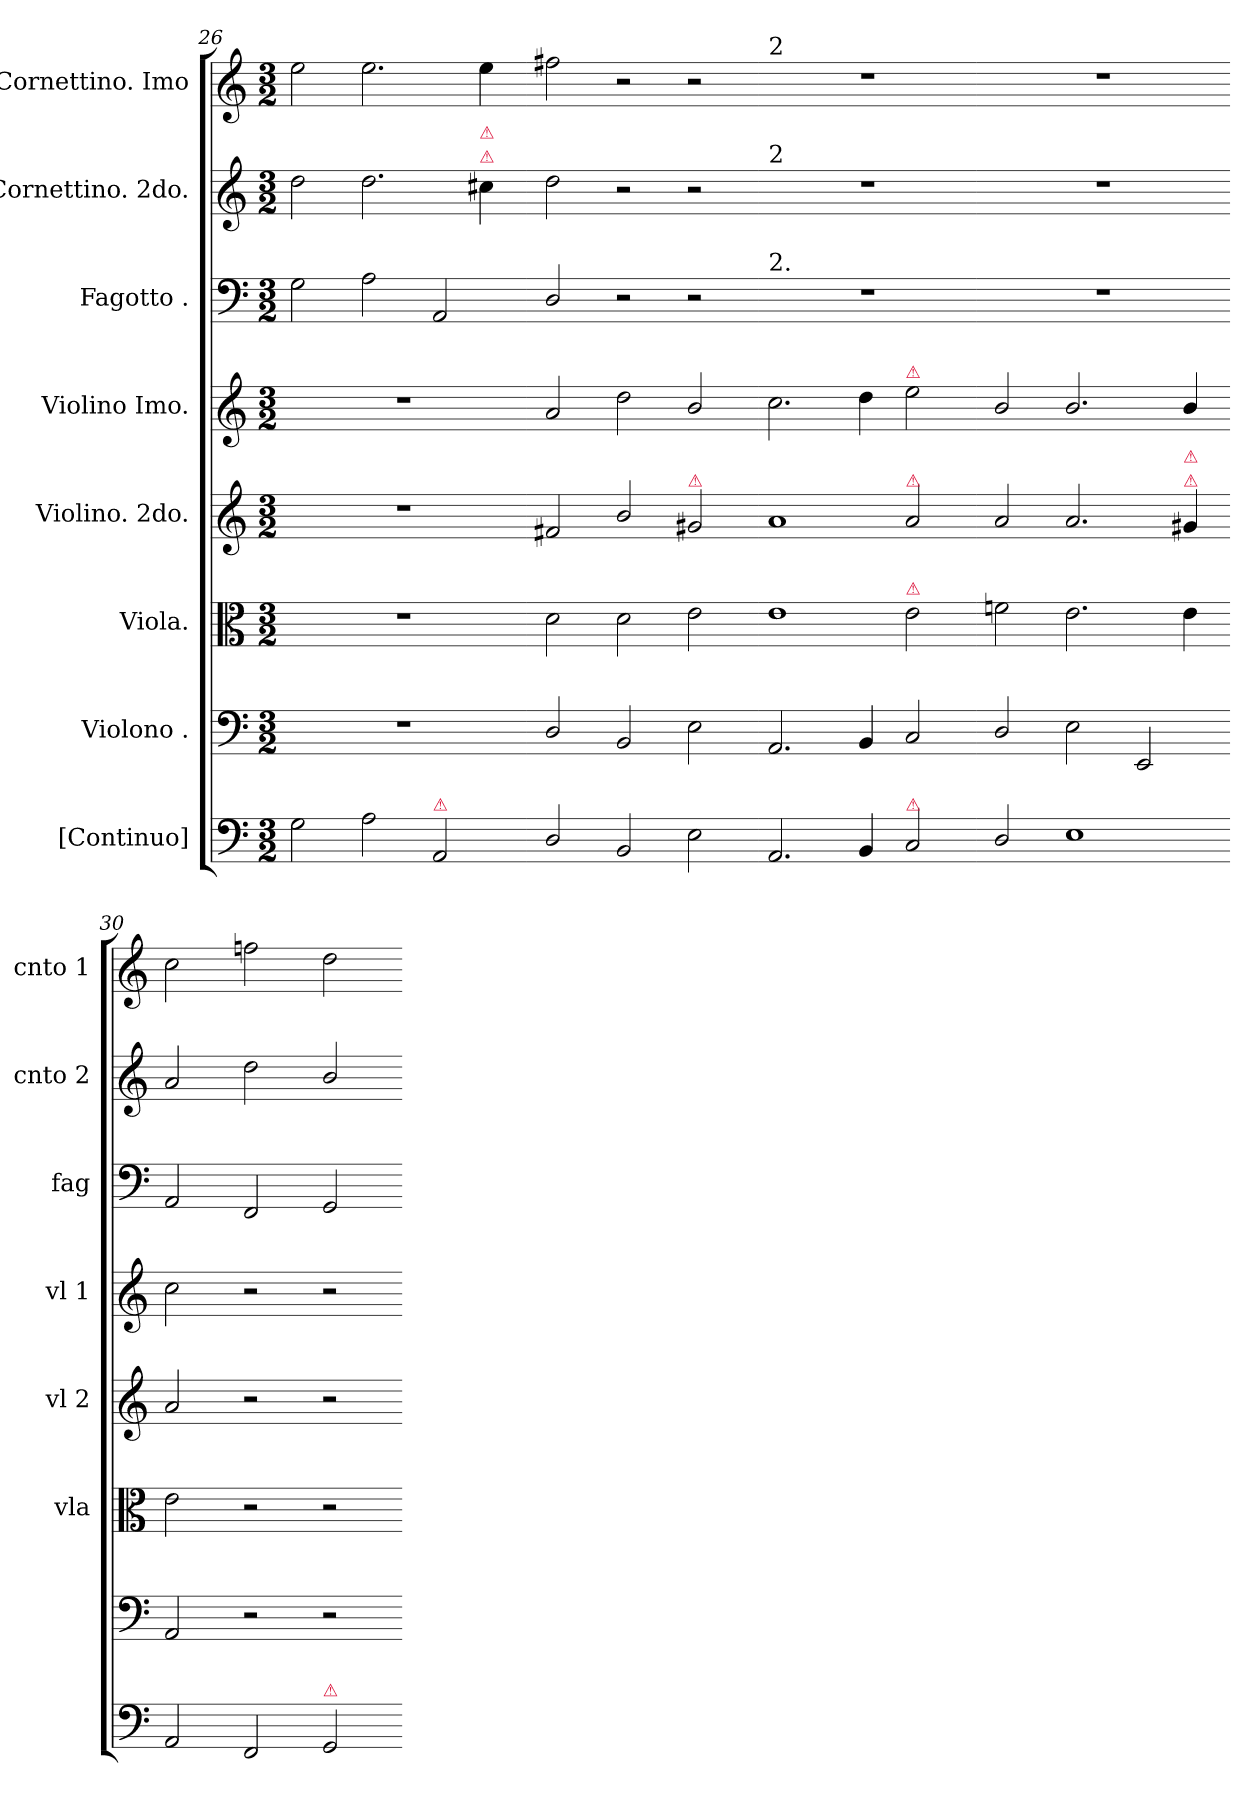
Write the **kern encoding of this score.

**kern	**kern	**kern	**kern	**kern	**kern	**kern	**kern
*part8	*part7	*part6	*part5	*part4	*part3	*part2	*part1
*staff8	*staff7	*staff6	*staff5	*staff4	*staff3	*staff2	*staff1
*I"[Continuo]	*I"Violono .	*I"Viola.	*I"Violino. 2do.	*I"Violino Imo.	*I"Fagotto .	*I"Cornettino. 2do.	*I"Cornettino. Imo
*	*	*I'vla	*I'vl 2	*I'vl 1	*I'fag	*I'cnto 2	*I'cnto 1
*clefF4	*clefF4	*clefC3	*clefG2	*clefG2	*clefF4	*clefG2	*clefG2
*k[]	*k[]	*k[]	*k[]	*k[]	*k[]	*k[]	*k[]
*C:	*C:	*C:	*C:	*C:	*C:	*C:	*C:
*M3/2	*M3/2	*M3/2	*M3/2	*M3/2	*M3/2	*M3/2	*M3/2
=26	=26	=26	=26	=26	=26	=26	=26
2G\	1.r	1.r	1.r	1.r	2G\	2dd\	2ee\
2A\	.	.	.	.	2A\	2.dd\	2.ee\
!LO:TX:a:color=crimson:t=⚠	!	!	!	!	!	!	!
2AA/	.	.	.	.	2AA/	.	.
!	!	!	!	!	!	!LO:TX:a:color=crimson:t=⚠	!
!	!	!	!	!	!	!LO:TX:a:color=crimson:t=⚠	!
.	.	.	.	.	.	4cc#X\	4ee\
=27-	=27-	=27-	=27-	=27-	=27-	=27-	=27-
2D/	2D/	2d\	2f#X/	2a/	2D/	2dd\	2ff#X\
2BB/	2BB/	2d\	2b/	2dd\	2r	2r	2r
!	!	!	!LO:TX:a:color=crimson:t=⚠	!	!	!	!
2E\	2E\	2e\	2g#X/	2b/	2r	2r	2r
=28-	=28-	=28-	=28-	=28-	=28-	=28-	=28-
!	!	!	!	!	!	!	!LO:TX:a:t=2
!	!	!	!	!	!	!LO:TX:a:t=2	!
!	!	!	!	!	!LO:TX:a:t=2.	!	!
2.AA/	2.AA/	1e	1a	2.cc\	1.r	1.r	1.r
4BB/	4BB/	.	.	4dd\	.	.	.
!	!	!	!	!LO:TX:a:color=crimson:t=⚠	!	!	!
!	!	!	!LO:TX:a:color=crimson:t=⚠	!	!	!	!
!	!	!LO:TX:a:color=crimson:t=⚠	!	!	!	!	!
!LO:TX:a:color=crimson:t=⚠	!	!	!	!	!	!	!
2C/	2C/	2e\	2a/	2ee\	.	.	.
=29-	=29-	=29-	=29-	=29-	=29-	=29-	=29-
2D/	2D/	2fn\	2a/	2b/	1.r	1.r	1.r
1E	2E\	2.e\	2.a/	2.b/	.	.	.
.	2EE/	.	.	.	.	.	.
!	!	!	!LO:TX:a:color=crimson:t=⚠	!	!	!	!
!	!	!	!LO:TX:a:color=crimson:t=⚠	!	!	!	!
.	.	4e\	4g#X/	4b/	.	.	.
=30-	=30-	=30-	=30-	=30-	=30-	=30-	=30-
2AA/	2AA/	2e\	2a/	2cc\	2AA/	2a/	2cc\
2FF/	2r	2r	2r	2r	2FF/	2dd\	2ffn\
!LO:TX:a:color=crimson:t=⚠	!	!	!	!	!	!	!
2GG/	2r	2r	2r	2r	2GG/	2b/	2dd\
=-	=-	=-	=-	=-	=-	=-	=-
*-	*-	*-	*-	*-	*-	*-	*-
